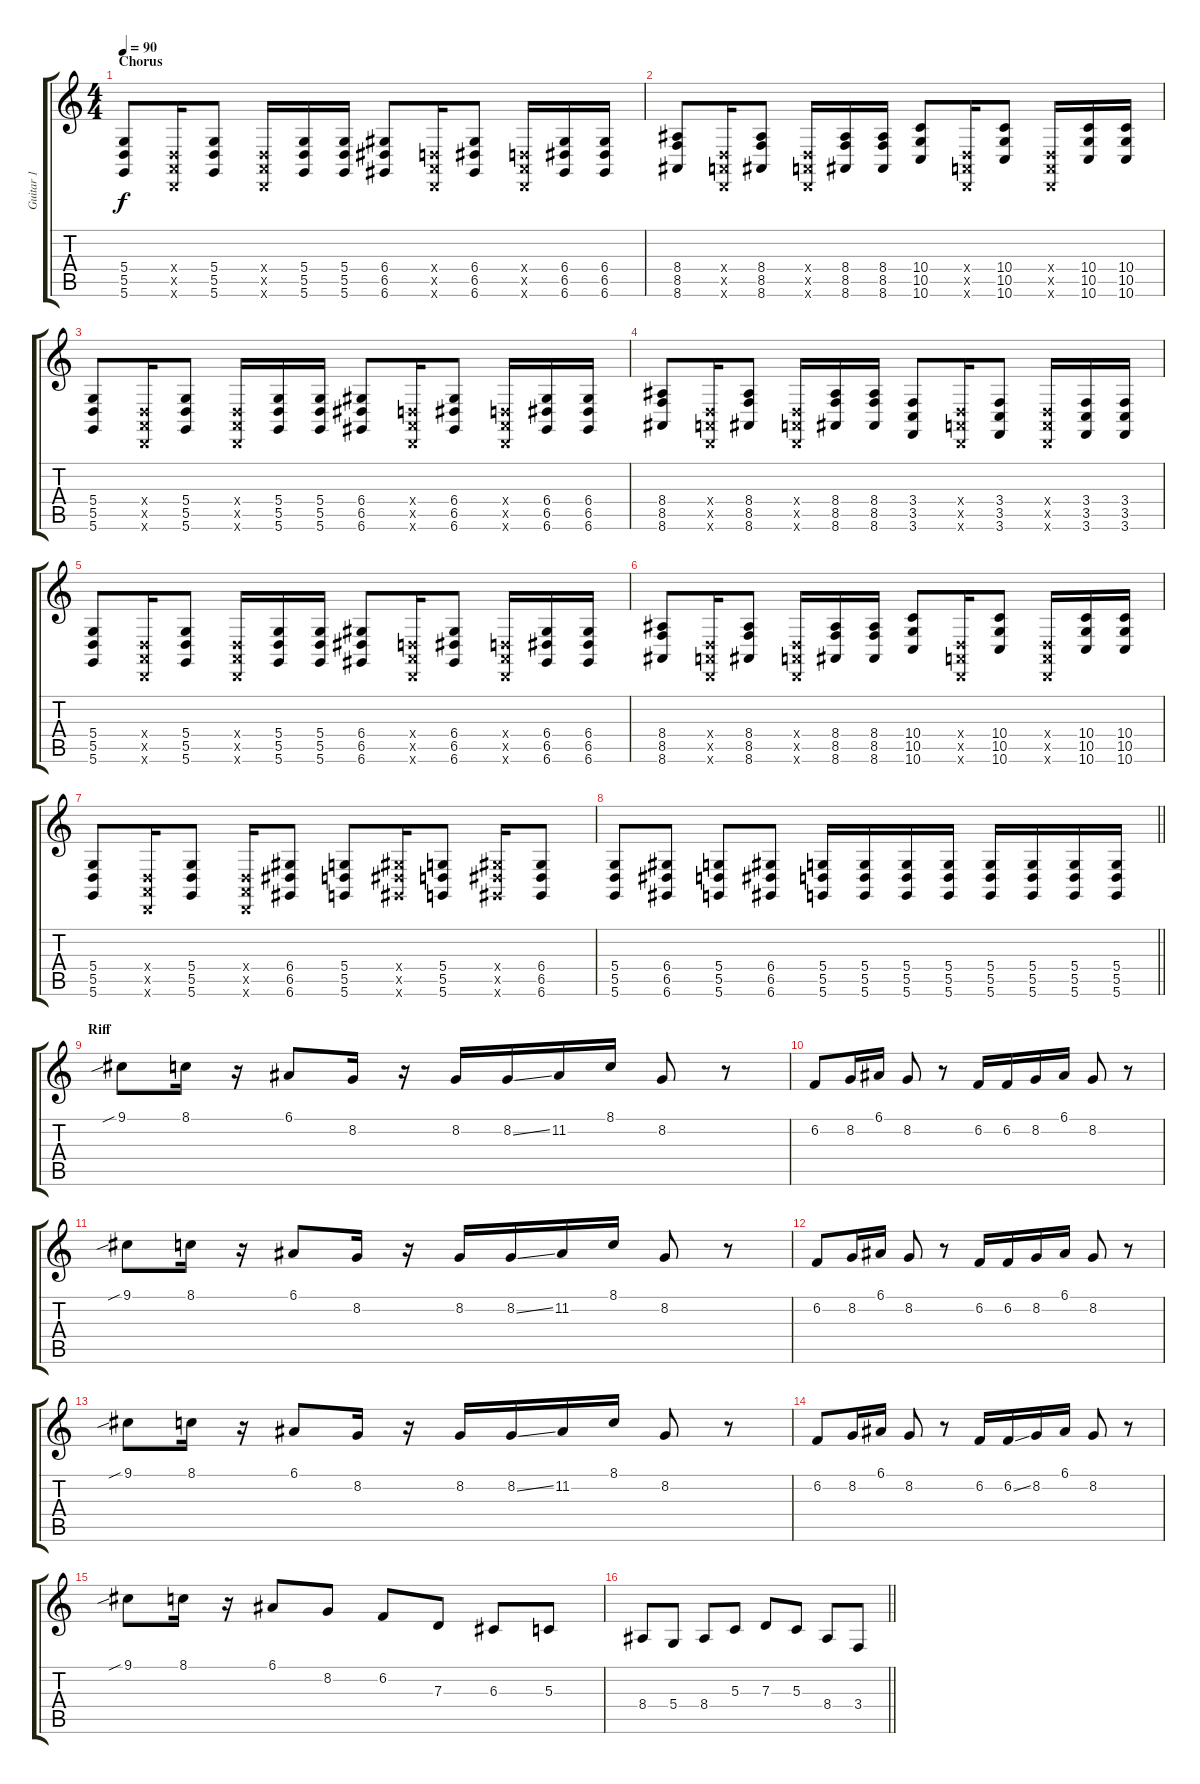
\track ("Guitar 1" "Guitar 1") {instrument lead2sawtooth}
\staff {score tabs}
\tuning (E4 B3 G3 D3 A2 D2) {hide}
\ts (4 4)
\section ("" "Chorus")
\tempo 90
\clef g2
\ks c
(5.4 5.5 5.6).8{dy f} (0.4{x} 0.5{x} 0.6{x}).16 (5.4 5.5 5.6).8 (0.4{x} 0.5{x} 0.6{x}).16 (5.4 5.5 5.6).16 (5.4 5.5 5.6).16 (6.4 6.5 6.6).8 (0.4{x} 0.5{x} 0.6{x}).16 (6.4 6.5 6.6).8 (0.4{x} 0.5{x} 0.6{x}).16 (6.4 6.5 6.6).16 (6.4 6.5 6.6).16 |
(8.4 8.5 8.6).8 (0.4{x} 0.5{x} 0.6{x}).16 (8.4 8.5 8.6).8 (0.4{x} 0.5{x} 0.6{x}).16 (8.4 8.5 8.6).16 (8.4 8.5 8.6).16 (10.4 10.5 10.6).8 (0.4{x} 0.5{x} 0.6{x}).16 (10.4 10.5 10.6).8 (0.4{x} 0.5{x} 0.6{x}).16 (10.4 10.5 10.6).16 (10.4 10.5 10.6).16 |
(5.4 5.5 5.6).8 (0.4{x} 0.5{x} 0.6{x}).16 (5.4 5.5 5.6).8 (0.4{x} 0.5{x} 0.6{x}).16 (5.4 5.5 5.6).16 (5.4 5.5 5.6).16 (6.4 6.5 6.6).8 (0.4{x} 0.5{x} 0.6{x}).16 (6.4 6.5 6.6).8 (0.4{x} 0.5{x} 0.6{x}).16 (6.4 6.5 6.6).16 (6.4 6.5 6.6).16 |
(8.4 8.5 8.6).8 (0.4{x} 0.5{x} 0.6{x}).16 (8.4 8.5 8.6).8 (0.4{x} 0.5{x} 0.6{x}).16 (8.4 8.5 8.6).16 (8.4 8.5 8.6).16 (3.4 3.5 3.6).8 (0.4{x} 0.5{x} 0.6{x}).16 (3.4 3.5 3.6).8 (0.4{x} 0.5{x} 0.6{x}).16 (3.4 3.5 3.6).16 (3.4 3.5 3.6).16 |
(5.4 5.5 5.6).8 (0.4{x} 0.5{x} 0.6{x}).16 (5.4 5.5 5.6).8 (0.4{x} 0.5{x} 0.6{x}).16 (5.4 5.5 5.6).16 (5.4 5.5 5.6).16 (6.4 6.5 6.6).8 (0.4{x} 0.5{x} 0.6{x}).16 (6.4 6.5 6.6).8 (0.4{x} 0.5{x} 0.6{x}).16 (6.4 6.5 6.6).16 (6.4 6.5 6.6).16 |
(8.4 8.5 8.6).8 (0.4{x} 0.5{x} 0.6{x}).16 (8.4 8.5 8.6).8 (0.4{x} 0.5{x} 0.6{x}).16 (8.4 8.5 8.6).16 (8.4 8.5 8.6).16 (10.4 10.5 10.6).8 (0.4{x} 0.5{x} 0.6{x}).16 (10.4 10.5 10.6).8 (0.4{x} 0.5{x} 0.6{x}).16 (10.4 10.5 10.6).16 (10.4 10.5 10.6).16 |
(5.4 5.5 5.6).8 (0.4{x} 0.5{x} 0.6{x}).16 (5.4 5.5 5.6).8 (0.4{x} 0.5{x} 0.6{x}).16 (6.4 6.5 6.6).8 (5.4 5.5 5.6).8 (6.4{x} 6.5{x} 6.6{x}).16 (5.4 5.5 5.6).8 (6.4{x} 6.5{x} 6.6{x}).16 (6.4 6.5 6.6).8 |
\barLineRight lightlight
(5.4 5.5 5.6).8 (6.4 6.5 6.6).8 (5.4 5.5 5.6).8 (6.4 6.5 6.6).8 (5.4 5.5 5.6).16 (5.4 5.5 5.6).16 (5.4 5.5 5.6).16 (5.4 5.5 5.6).16 (5.4 5.5 5.6).16 (5.4 5.5 5.6).16 (5.4 5.5 5.6).16 (5.4 5.5 5.6).16 |
\section ("" "Riff")
9.1{sib}.8 8.1.16 r.16 6.1.8 8.2.16 r.16 8.2.16 8.2{ss}.16 11.2.16 8.1.16 8.2.8 r.8 |
6.2.8 8.2.16 6.1.16 8.2.8 r.8 6.2.16 6.2.16 8.2.16 6.1.16 8.2.8 r.8 |
9.1{sib}.8 8.1.16 r.16 6.1.8 8.2.16 r.16 8.2.16 8.2{ss}.16 11.2.16 8.1.16 8.2.8 r.8 |
6.2.8 8.2.16 6.1.16 8.2.8 r.8 6.2.16 6.2.16 8.2.16 6.1.16 8.2.8 r.8 |
9.1{sib}.8 8.1.16 r.16 6.1.8 8.2.16 r.16 8.2.16 8.2{ss}.16 11.2.16 8.1.16 8.2.8 r.8 |
6.2.8 8.2.16 6.1.16 8.2.8 r.8 6.2.16 6.2{ss}.16 8.2.16 6.1.16 8.2.8 r.8 |
9.1{sib}.8 8.1.16 r.16 6.1.8 8.2.8 6.2.8 7.3.8 6.3.8 5.3.8 |
\barLineRight lightlight
8.4.8 5.4.8 8.4.8 5.3.8 7.3.8 5.3.8 8.4.8 3.4.8
